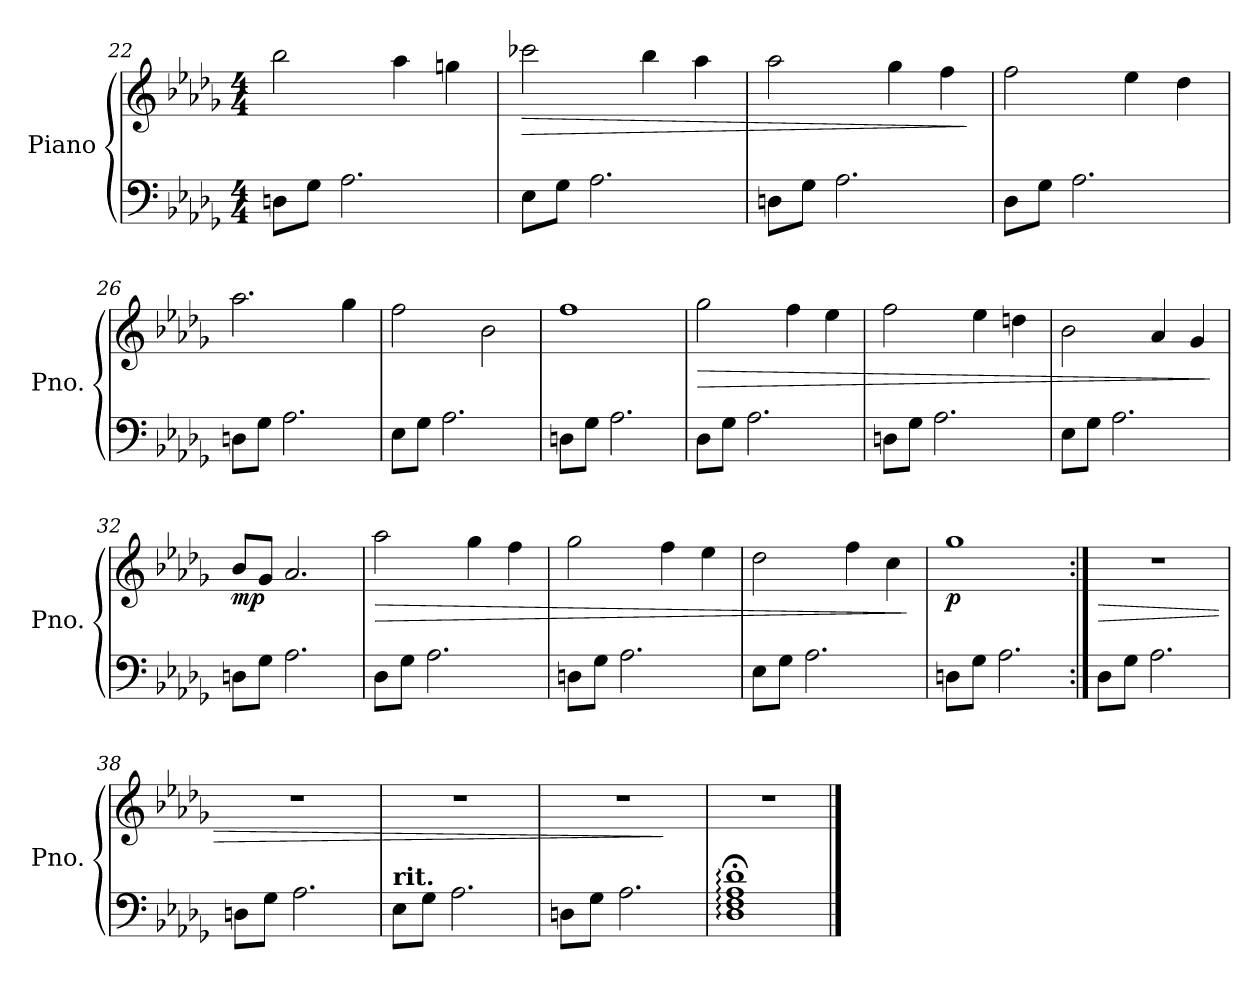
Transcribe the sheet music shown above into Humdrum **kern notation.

**kern	**kern	**dynam
*part1	*part1	*part1
*staff2	*staff1	*staff1/2
*I"Piano	*	*
*I'Pno.	*	*
*clefF4	*clefG2	*
*k[b-e-a-d-g-]	*k[b-e-a-d-g-]	*
*M4/4	*M4/4	*
=22	=22	=22
8Dn\L	2bb-\	.
8G-\J	.	.
2.A-\	.	.
.	4aa-\	.
.	4ggn\	.
=23	=23	=23
!	!	!LO:HP:b
8E-\L	2ccc-X\	>
8G-\J	.	.
2.A-\	.	.
.	4bb-\	.
.	4aa-\	.
=24	=24	=24
8Dn\L	2aa-\	.
8G-\J	.	.
2.A-\	.	.
.	4gg-\	.
.	4ff\	.
.	.	]
!!LO:LB:g=z
=25	=25	=25
8D-\L	2ff\	.
8G-\J	.	.
2.A-\	.	.
.	4ee-\	.
.	4dd-\	.
=26	=26	=26
8Dn\L	2.aa-\	.
8G-\J	.	.
2.A-\	.	.
.	4gg-\	.
=27	=27	=27
8E-\L	2ff\	.
8G-\J	.	.
2.A-\	.	.
.	2b-\	.
=28	=28	=28
8Dn\L	1ff	.
8G-\J	.	.
2.A-\	.	.
=29	=29	=29
!	!	!LO:HP:b
8D-\L	2gg-\	>
8G-\J	.	.
2.A-\	.	.
.	4ff\	.
.	4ee-\	.
=30	=30	=30
8Dn\L	2ff\	.
8G-\J	.	.
2.A-\	.	.
.	4ee-\	.
.	4ddn\	.
=31	=31	=31
8E-\L	2b-\	.
8G-\J	.	.
2.A-\	.	.
.	4a-/	.
.	4g-/	.
.	.	]
=32	=32	=32
!	!	!LO:DY:b
8Dn\L	8b-/L	mp
8G-\J	8g-/J	.
2.A-\	2.a-/	.
!!LO:LB:g=z
=33	=33	=33
!	!	!LO:HP:b
8D-\L	2aa-\	>
8G-\J	.	.
2.A-\	.	.
.	4gg-\	.
.	4ff\	.
=34	=34	=34
8Dn\L	2gg-\	.
8G-\J	.	.
2.A-\	.	.
.	4ff\	.
.	4ee-\	.
=35	=35	=35
8E-\L	2dd-\	.
8G-\J	.	.
2.A-\	.	.
.	4ff\	.
.	4cc\	.
.	.	]
=36	=36	=36
!	!	!LO:DY:b
8Dn\L	1gg-	p
8G-\J	.	.
2.A-\	.	.
=37:|!	=37:|!	=37:|!
!	!	!LO:HP:b
8D-\L	1r	>
8G-\J	.	.
2.A-\	.	.
=38	=38	=38
8Dn\L	1r	.
8G-\J	.	.
2.A-\	.	.
=39	=39	=39
*	*MM98	*
!LO:TX:a:B:t=rit.	!	!
8E-\L	1r	.
8G-\J	.	.
2.A-\	.	.
=40	=40	=40
*	*MM94	*
8Dn\L	1r	.
8G-\J	.	.
2.A-\	.	.
.	.	]
=41	=41	=41
*	*MM90	*
1D-;<: 1F;<: 1A-;<: 1d-;<:	1r	.
==	==	==
*-	*-	*-
